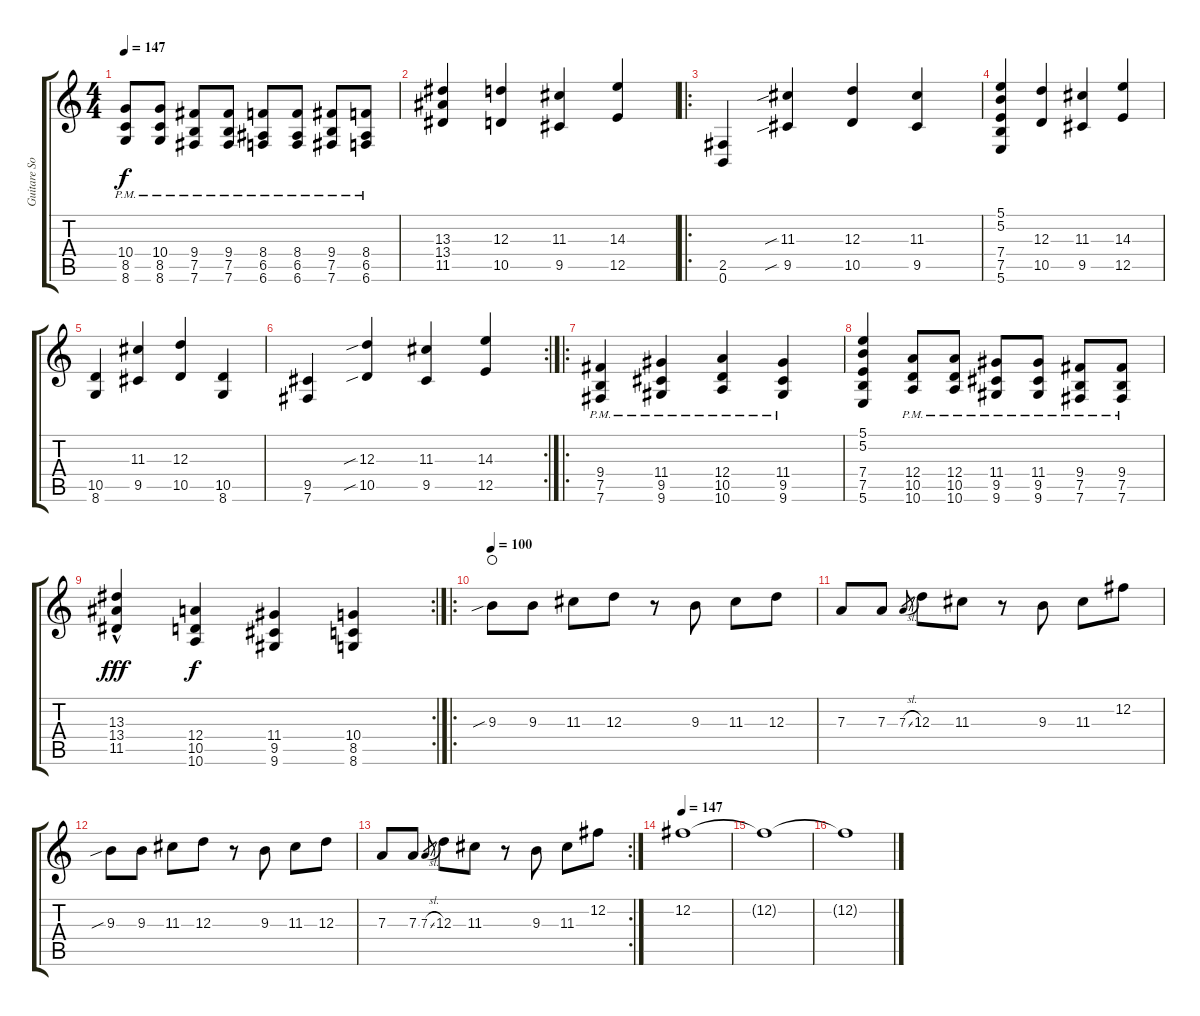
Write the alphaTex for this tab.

\track ("Guitare Solo" "Guitare So") {instrument distortionguitar}
\staff {score tabs}
\tuning (B3 Gb3 D3 A2 E2 B1) {hide}
\ts (4 4)
\tempo 147
\clef g2
\ks c
(10.4{pm} 8.5{pm} 8.6{pm}).8{dy f} (10.4{pm} 8.5{pm} 8.6{pm}).8 (9.4{pm} 7.5{pm} 7.6{pm}).8 (9.4{pm} 7.5{pm} 7.6{pm}).8 (8.4{pm} 6.5{pm} 6.6{pm}).8 (8.4{pm} 6.5{pm} 6.6{pm}).8 (9.4{pm} 7.5{pm} 7.6{pm}).8 (8.4{pm} 6.5{pm} 6.6{pm}).8 |
(13.3 13.4 11.5).4 (12.3 10.5).4 (11.3 9.5).4 (14.3 12.5).4 |
\ro
(2.5 0.6).4 (11.3{sib} 9.5{sib}).4 (12.3 10.5).4 (11.3 9.5).4 |
(5.1 5.2 7.4 7.5 5.6).4 (12.3 10.5).4 (11.3 9.5).4 (14.3 12.5).4 |
(10.5 8.6).4 (11.3 9.5).4 (12.3 10.5).4 (10.5 8.6).4 |
\rc 2
(9.5 7.6).4 (12.3{sib} 10.5{sib}).4 (11.3 9.5).4 (14.3 12.5).4 |
\ro
(9.4{pm} 7.5{pm} 7.6{pm}).4 (11.4{pm} 9.5{pm} 9.6{pm}).4 (12.4{pm} 10.5{pm} 10.6{pm}).4 (11.4{pm} 9.5{pm} 9.6{pm}).4 |
(5.1 5.2 7.4 7.5 5.6).4 (12.4{pm} 10.5{pm} 10.6{pm}).8 (12.4{pm} 10.5{pm} 10.6{pm}).8 (11.4{pm} 9.5{pm} 9.6{pm}).8 (11.4{pm} 9.5{pm} 9.6{pm}).8 (9.4{pm} 7.5{pm} 7.6{pm}).8 (9.4{pm} 7.5{pm} 7.6{pm}).8 |
\rc 2
(13.3{hac} 13.4{hac} 11.5{hac}).4{dy fff} (12.4 10.5 10.6).4{dy f} (11.4 9.5 9.6).4 (10.4 8.5 8.6).4 |
\ro
\tempo 100
9.3{sib}.8{waho} 9.3.8 11.3.8 12.3.8 r.8 9.3.8 11.3.8 12.3.8 |
7.3.8 7.3.8 7.3{sl}.8{gr} 12.3.8 11.3.8 r.8 9.3.8 11.3.8 12.2.8 |
9.3{sib}.8 9.3.8 11.3.8 12.3.8 r.8 9.3.8 11.3.8 12.3.8 |
\rc 2
7.3.8 7.3.8 7.3{sl}.8{gr} 12.3.8 11.3.8 r.8 9.3.8 11.3.8 12.2.8 |
\tempo 147
12.2.1 |
12.2{t}.1 |
12.2{t}.1
